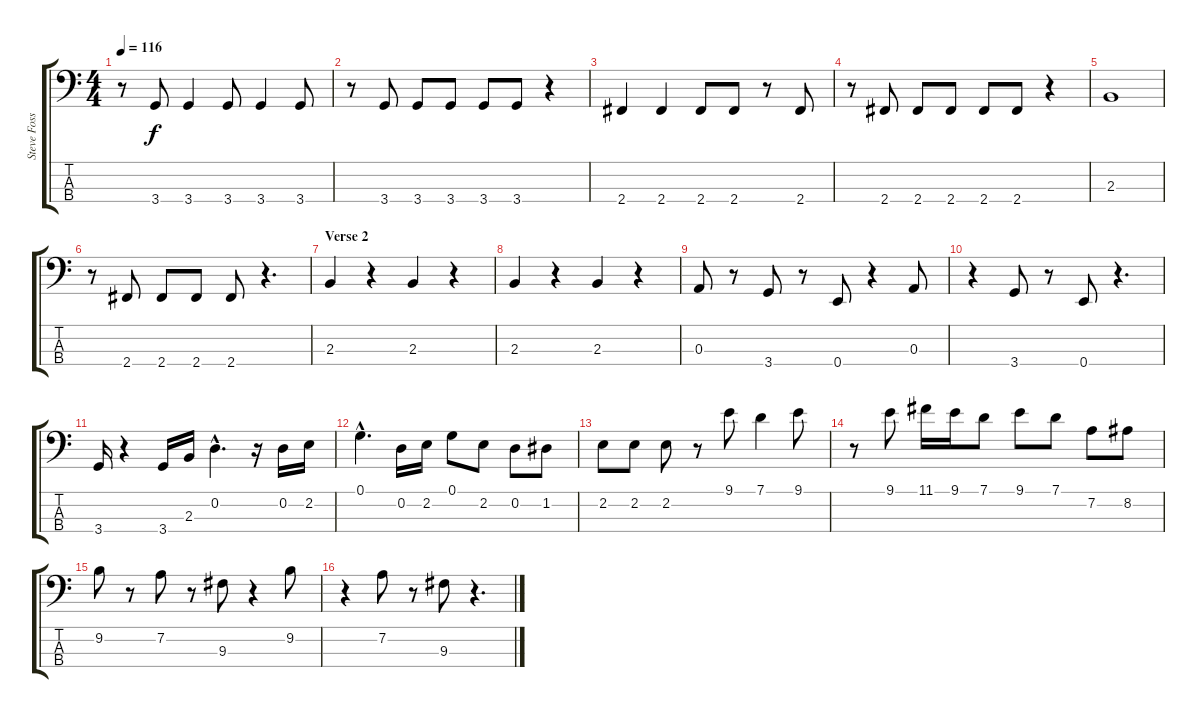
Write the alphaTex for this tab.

\track ("Steve Fossen" "Steve Foss") {instrument electricbassfinger}
\staff {score tabs}
\tuning (G2 D2 A1 E1) {hide}
\ts (4 4)
\tempo 116
\clef f4
\ks c
r.8{dy f} 3.4.8 3.4.4 3.4.8 3.4.4 3.4.8 |
r.8 3.4.8 3.4.8 3.4.8 3.4.8 3.4.8 r.4 |
2.4.4 2.4.4 2.4.8 2.4.8 r.8 2.4.8 |
r.8 2.4.8 2.4.8 2.4.8 2.4.8 2.4.8 r.4 |
2.3.1 |
r.8 2.4.8 2.4.8 2.4.8 2.4.8 r.4{d} |
\section ("" "Verse 2")
2.3.4 r.4 2.3.4 r.4 |
2.3.4 r.4 2.3.4 r.4 |
0.3.8 r.8 3.4.8 r.8 0.4.8 r.4 0.3.8 |
r.4 3.4.8 r.8 0.4.8 r.4{d} |
3.4.16 r.4 3.4.16 2.3.16 0.2{hac}.4{d} r.16 0.2.16 2.2.16 |
0.1{hac}.4{d} 0.2.16 2.2.16 0.1.8 2.2.8 0.2.8 1.2.8 |
2.2.8 2.2.8 2.2.8 r.8 9.1.8 7.1.4 9.1.8 |
r.8 9.1.8 11.1.16 9.1.16 7.1.8 9.1.8 7.1.8 7.2.8 8.2.8 |
9.2.8 r.8 7.2.8 r.8 9.3.8 r.4 9.2.8 |
r.4 7.2.8 r.8 9.3.8 r.4{d}
